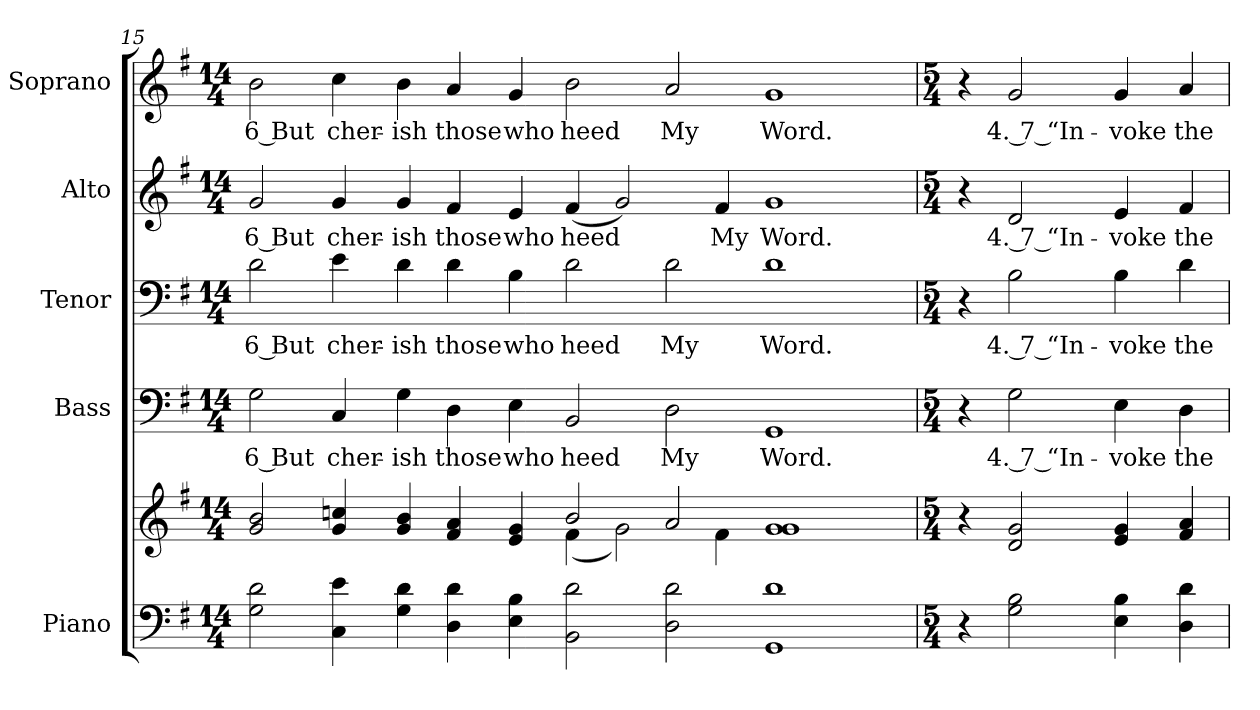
**kern	**kern	**kern	**text	**kern	**text	**kern	**text	**kern	**text
*part5	*part5	*part4	*part4	*part3	*part3	*part2	*part2	*part1	*part1
*staff6	*staff5	*staff4	*staff4	*staff3	*staff3	*staff2	*staff2	*staff1	*staff1
*I"Piano	*	*I"Bass	*	*I"Tenor	*	*I"Alto	*	*I"Soprano	*
*I'Pno.	*	*I'B.	*	*I'T.	*	*I'A.	*	*I'S.	*
*clefF4	*clefG2	*clefF4	*	*clefF4	*	*clefG2	*	*clefG2	*
*k[f#]	*k[f#]	*k[f#]	*	*k[f#]	*	*k[f#]	*	*k[f#]	*
*G:	*G:	*G:	*	*G:	*	*G:	*	*G:	*
*M14/4	*M14/4	*M14/4	*	*M14/4	*	*M14/4	*	*M14/4	*
=15	=15	=15	=15	=15	=15	=15	=15	=15	=15
*	*^	*	*	*	*	*	*	*	*
!	!	!	!	!LO:LY:b:color=#000000	!	!	!	!	!	!
!	!	!	!	!	!	!LO:LY:b:color=#000000	!	!	!	!
!	!	!	!	!	!	!	!	!LO:LY:b:color=#000000	!	!
!	!	!	!	!	!	!	!	!	!	!LO:LY:b:color=#000000
2Gi\ 2di	2gi/ 2bi	1ryy	2Gi\	6 But	2di\	6 But	2gi/	6 But	2bi\	6 But
!	!	!	!	!LO:LY:b:color=#000000	!	!	!	!	!	!
!	!	!	!	!	!	!LO:LY:b:color=#000000	!	!	!	!
!	!	!	!	!	!	!	!	!LO:LY:b:color=#000000	!	!
!	!	!	!	!	!	!	!	!	!	!LO:LY:b:color=#000000
4Ci\ 4ei	4gi/ 4ccni	.	4Ci/	cher-	4ei\	cher-	4gi/	cher-	4cci\	cher-
!	!	!	!	!LO:LY:b:color=#000000	!	!	!	!	!	!
!	!	!	!	!	!	!LO:LY:b:color=#000000	!	!	!	!
!	!	!	!	!	!	!	!	!LO:LY:b:color=#000000	!	!
!	!	!	!	!	!	!	!	!	!	!LO:LY:b:color=#000000
4Gi\ 4di	4gi/ 4bi	.	4Gi\	-ish	4di\	-ish	4gi/	-ish	4bi\	-ish
!	!	!	!	!LO:LY:b:color=#000000	!	!	!	!	!	!
!	!	!	!	!	!	!LO:LY:b:color=#000000	!	!	!	!
!	!	!	!	!	!	!	!	!LO:LY:b:color=#000000	!	!
!	!	!	!	!	!	!	!	!	!	!LO:LY:b:color=#000000
4Di\ 4di	4f#i/ 4ai	2ryy	4Di\	those	4di\	those	4f#i/	those	4ai/	those
!	!	!	!	!LO:LY:b:color=#000000	!	!	!	!	!	!
!	!	!	!	!	!	!LO:LY:b:color=#000000	!	!	!	!
!	!	!	!	!	!	!	!	!LO:LY:b:color=#000000	!	!
!	!	!	!	!	!	!	!	!	!	!LO:LY:b:color=#000000
4Ei\ 4Bi	4ei/ 4gi	.	4Ei\	who	4Bi\	who	4ei/	who	4gi/	who
!	!	!	!	!LO:LY:b:color=#000000	!	!	!	!	!	!
!	!	!	!	!	!	!LO:LY:b:color=#000000	!	!	!	!
!	!	!	!	!	!	!	!	!LO:LY:b:color=#000000	!	!
!	!	!	!	!	!	!	!	!	!	!LO:LY:b:color=#000000
2BBi\ 2di	2bi/	(4f#i\	2BBi/	heed	2di\	heed	(4f#i/	heed	2bi\	heed
.	.	2gi\)	.	.	.	.	2gi/)	.	.	.
!	!	!	!	!LO:LY:b:color=#000000	!	!	!	!	!	!
!	!	!	!	!	!	!LO:LY:b:color=#000000	!	!	!	!
!	!	!	!	!	!	!	!	!	!	!LO:LY:b:color=#000000
2Di\ 2di	2ai/	.	2Di\	My	2di\	My	.	.	2ai/	My
!	!	!	!	!	!	!	!	!LO:LY:b:color=#000000	!	!
.	.	4f#i\	.	.	.	.	4f#i/	My	.	.
!	!	!	!	!LO:LY:b:color=#000000	!	!	!	!	!	!
!	!	!	!	!	!	!LO:LY:b:color=#000000	!	!	!	!
!	!	!	!	!	!	!	!	!LO:LY:b:color=#000000	!	!
!	!	!	!	!	!	!	!	!	!	!LO:LY:b:color=#000000
1GGi 1di	1gi 1gi	2ryy	1GGi	Word.	1di	Word.	1gi	Word.	1gi	Word.
.	.	2ryy	.	.	.	.	.	.	.	.
*	*v	*v	*	*	*	*	*	*	*	*
!!LO:PB:g=z
=16	=16	=16	=16	=16	=16	=16	=16	=16	=16
*M5/4	*M5/4	*M5/4	*	*M5/4	*	*M5/4	*	*M5/4	*
4r	4r	4r	.	4r	.	4r	.	4r	.
!	!	!	!LO:LY:b:color=#000000	!	!	!	!	!	!
!	!	!	!	!	!LO:LY:b:color=#000000	!	!	!	!
!	!	!	!	!	!	!	!LO:LY:b:color=#000000	!	!
!	!	!	!	!	!	!	!	!	!LO:LY:b:color=#000000
2Gi\ 2Bi	2di/ 2gi	2Gi\	4. 7 “In-	2Bi\	4. 7 “In-	2di/	4. 7 “In-	2gi/	4. 7 “In-
!	!	!	!LO:LY:b:color=#000000	!	!	!	!	!	!
!	!	!	!	!	!LO:LY:b:color=#000000	!	!	!	!
!	!	!	!	!	!	!	!LO:LY:b:color=#000000	!	!
!	!	!	!	!	!	!	!	!	!LO:LY:b:color=#000000
4Ei\ 4Bi	4ei/ 4gi	4Ei\	-voke	4Bi\	-voke	4ei/	-voke	4gi/	-voke
!	!	!	!LO:LY:b:color=#000000	!	!	!	!	!	!
!	!	!	!	!	!LO:LY:b:color=#000000	!	!	!	!
!	!	!	!	!	!	!	!LO:LY:b:color=#000000	!	!
!	!	!	!	!	!	!	!	!	!LO:LY:b:color=#000000
4Di\ 4di	4f#i/ 4ai	4Di\	the	4di\	the	4f#i/	the	4ai/	the
=	=	=	=	=	=	=	=	=	=
*-	*-	*-	*-	*-	*-	*-	*-	*-	*-
